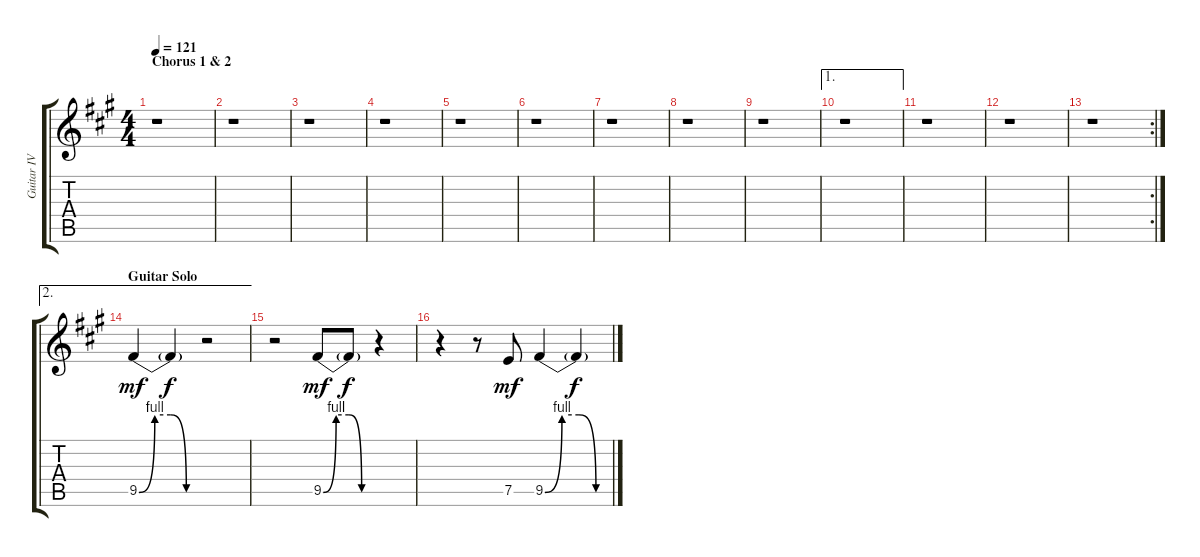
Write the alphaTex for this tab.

\track ("Guitar IV" "Guitar IV") {instrument distortionguitar}
\staff {score tabs}
\tuning (E4 B3 G3 D3 A2 E2) {hide}
\ts (4 4)
\section ("" "Chorus 1 & 2")
\tempo 121
\clef g2
\ks a
r.1{dy mf} |
r.1 |
r.1 |
r.1 |
r.1 |
r.1 |
r.1 |
r.1 |
r.1 |
\ae 1
r.1 |
r.1 |
r.1 |
\rc 2
r.1 |
\ae 2
\section ("" "Guitar Solo")
9.5{be (custom 0 0 15 4 30 4 45 0 60 0)}.4 9.5{t}.4{dy f} r.2 |
r.2 9.5{be (custom 0 0 15 4 30 4 45 0 60 0)}.8{dy mf} 9.5{t}.8{dy f} r.4 |
r.4 r.8 7.5.8{dy mf} 9.5{be (custom 0 0 15 4 30 4 45 0 60 0)}.4 9.5{t}.4{dy f}
